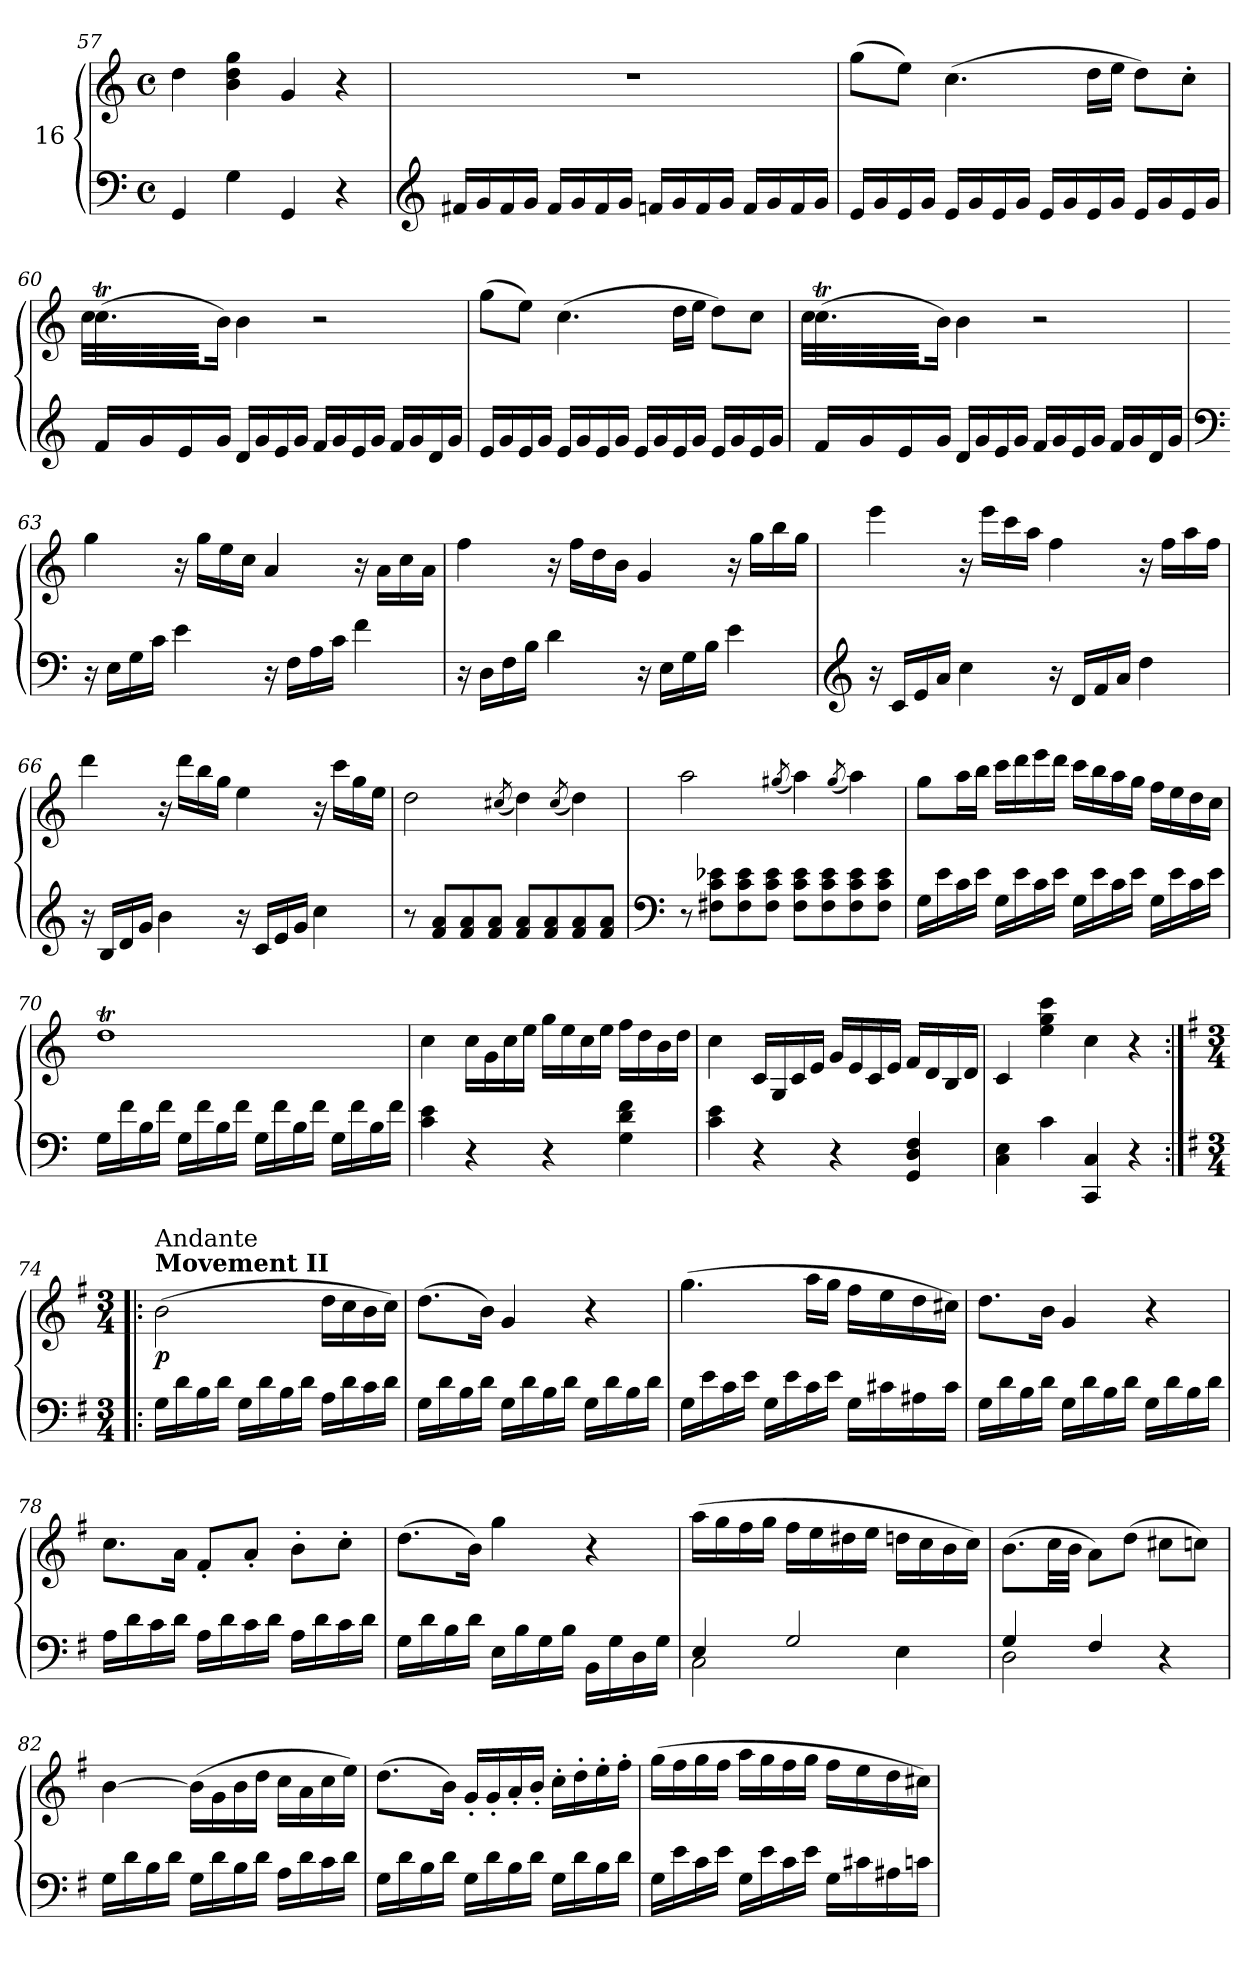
**kern	**kern	**dynam
*part1	*part1	*part1
*staff2	*staff1	*staff1/2
*I"16	*	*
!!LO:LB:g=z
*clefF4	*clefG2	*
*k[]	*k[]	*
*M4/4	*M4/4	*
*met(c)	*met(c)	*
=57	=57	=57
4GG/	4dd\	.
4G\	4b\ 4dd\ 4gg\	.
4GG/	4g/	.
4r	4r	.
=58	=58	=58
*clefG2	*	*
16f#X/LL	1r	.
16g/	.	.
16f#/	.	.
16g/JJ	.	.
16f#/LL	.	.
16g/	.	.
16f#/	.	.
16g/JJ	.	.
16fn/LL	.	.
16g/	.	.
16f/	.	.
16g/JJ	.	.
16f/LL	.	.
16g/	.	.
16f/	.	.
16g/JJ	.	.
=59	=59	=59
16e/LL	(>8gg\L	.
16g/	.	.
16e/	8ee\J)	.
16g/JJ	.	.
16e/LL	(>4.cc\	.
16g/	.	.
16e/	.	.
16g/JJ	.	.
16e/LL	.	.
16g/	.	.
16e/	16dd\LL	.
16g/JJ	16ee\JJ	.
16e/LL	8dd\L)	.
16g/	.	.
16e/	8cc'\J	.
16g/JJ	.	.
!!LO:LB:g=z
=60	=60	=60
*	*^	*
16f/LL	(<8.ccT\L	32cc\LLL	.
.	.	32b\yy	.
16g/	.	32cc\yy	.
.	.	32b\yy	.
16e/	.	32cc\yy	.
.	.	32b\JJJyy	.
16g/JJ	16b\Jk)	2ryy	.
16d/LL	4b\	.	.
16g/	.	.	.
16e/	.	.	.
16g/JJ	.	.	.
16f/LL	2r	.	.
16g/	.	.	.
16e/	.	.	.
16g/JJ	.	4ryy	.
16f/LL	.	.	.
16g/	.	.	.
16d/	.	.	.
16g/JJ	.	16ryy	.
*	*v	*v	*
=61	=61	=61
16e/LL	(>8gg\L	.
16g/	.	.
16e/	8ee\J)	.
16g/JJ	.	.
16e/LL	(>4.cc\	.
16g/	.	.
16e/	.	.
16g/JJ	.	.
16e/LL	.	.
16g/	.	.
16e/	16dd\LL	.
16g/JJ	16ee\JJ	.
16e/LL	8dd\L)	.
16g/	.	.
16e/	8cc\J	.
16g/JJ	.	.
=62	=62	=62
*	*^	*
16f/LL	(<8.ccT\L	32cc\LLL	.
.	.	32b\yy	.
16g/	.	32cc\yy	.
.	.	32b\yy	.
16e/	.	32cc\yy	.
.	.	32b\JJJyy	.
16g/JJ	16b\Jk)	2ryy	.
16d/LL	4b\	.	.
16g/	.	.	.
16e/	.	.	.
16g/JJ	.	.	.
16f/LL	2r	.	.
16g/	.	.	.
16e/	.	.	.
16g/JJ	.	4ryy	.
16f/LL	.	.	.
16g/	.	.	.
16d/	.	.	.
16g/JJ	.	16ryy	.
*	*v	*v	*
!!LO:LB:g=z
=63	=63	=63
*clefF4	*	*
16r	4gg\	.
16E\LL	.	.
16G\	.	.
16c\JJ	.	.
4e\	16r	.
.	16gg\LL	.
.	16ee\	.
.	16cc\JJ	.
16r	4a/	.
16F\LL	.	.
16A\	.	.
16c\JJ	.	.
4f\	16r	.
.	16a\LL	.
.	16cc\	.
.	16a\JJ	.
=64	=64	=64
16r	4ff\	.
16D\LL	.	.
16F\	.	.
16B\JJ	.	.
4d\	16r	.
.	16ff\LL	.
.	16dd\	.
.	16b\JJ	.
16r	4g/	.
16E\LL	.	.
16G\	.	.
16B\JJ	.	.
4e\	16r	.
.	16gg\LL	.
.	16bb\	.
.	16gg\JJ	.
=65	=65	=65
*clefG2	*	*
16r	4eee\	.
16c/LL	.	.
16e/	.	.
16a/JJ	.	.
4cc\	16r	.
.	16eee\LL	.
.	16ccc\	.
.	16aa\JJ	.
16r	4ff\	.
16d/LL	.	.
16f/	.	.
16a/JJ	.	.
4dd\	16r	.
.	16ff\LL	.
.	16aa\	.
.	16ff\JJ	.
!!LO:LB:g=z
=66	=66	=66
16r	4ddd\	.
16B/LL	.	.
16d/	.	.
16g/JJ	.	.
4b\	16r	.
.	16ddd\LL	.
.	16bb\	.
.	16gg\JJ	.
16r	4ee\	.
16c/LL	.	.
16e/	.	.
16g/JJ	.	.
4cc\	16r	.
.	16ccc\LL	.
.	16gg\	.
.	16ee\JJ	.
=67	=67	=67
8r	2dd\	.
8f/ 8a/L	.	.
8f/ 8a/	.	.
8f/ 8a/J	.	.
.	(<8qcc#X/	.
8f/ 8a/L	4dd\)	.
8f/ 8a/	.	.
.	(<8qcc#/	.
8f/ 8a/	4dd\)	.
8f/ 8a/J	.	.
=68	=68	=68
*clefF4	*	*
8r	2aa\	.
8F#X\ 8c\ 8e-X\L	.	.
8F#\ 8c\ 8e-\	.	.
8F#\ 8c\ 8e-\J	.	.
.	(<8qgg#X/	.
8F#\ 8c\ 8e-\L	4aa\)	.
8F#\ 8c\ 8e-\	.	.
.	(<8qgg#/	.
8F#\ 8c\ 8e-\	4aa\)	.
8F#\ 8c\ 8e-\J	.	.
!!LO:LB:g=z
=69	=69	=69
16G\LL	8gg\L	.
16e\	.	.
16c\	16aa\L	.
16e\JJ	16bb\JJ	.
16G\LL	16ccc\LL	.
16e\	16ddd\	.
16c\	16eee\	.
16e\JJ	16ddd\JJ	.
16G\LL	16ccc\LL	.
16e\	16bb\	.
16c\	16aa\	.
16e\JJ	16gg\JJ	.
16G\LL	16ff\LL	.
16e\	16ee\	.
16c\	16dd\	.
16e\JJ	16cc\JJ	.
=70	=70	=70
*	*^	*
16G\LL	1ddT	16dd\LLyy	.
16f\	.	16ee\yy	.
16B\	.	16dd\yy	.
16f\JJ	.	16ee\JJyy	.
16G\LL	.	16dd\LLyy	.
16f\	.	16ee\yy	.
16B\	.	16dd\yy	.
16f\JJ	.	16ee\JJyy	.
16G\LL	.	16dd\LLyy	.
16f\	.	16ee\yy	.
16B\	.	16dd\yy	.
16f\JJ	.	16ee\JJyy	.
16G\LL	.	16dd\LLyy	.
16f\	.	16eeTTT\yy	.
16B\	.	16dd\yy	.
16f\JJ	.	16ee\JJyy	.
*	*v	*v	*
!!LO:PB:g=z
=71	=71	=71
4c\ 4e\	4cc\	.
4r	16cc\LL	.
.	16g\	.
.	16cc\	.
.	16ee\JJ	.
4r	16gg\LL	.
.	16ee\	.
.	16cc\	.
.	16ee\JJ	.
4G\ 4d\ 4f\	16ff\LL	.
.	16dd\	.
.	16b\	.
.	16dd\JJ	.
=72	=72	=72
4c\ 4e\	4cc\	.
4r	16c/LL	.
.	16G/	.
.	16c/	.
.	16e/JJ	.
4r	16g/LL	.
.	16e/	.
.	16c/	.
.	16e/JJ	.
4GG/ 4D/ 4F/	16f/LL	.
.	16d/	.
.	16B/	.
.	16d/JJ	.
=73	=73	=73
4C\ 4E\	4c/	.
4c\	4ee\ 4gg\ 4ccc\	.
4CC/ 4C/	4cc\	.
4r	4r	.
!!LO:LB:g=z
=74:|!|:	=74:|!|:	=74:|!|:
*k[f#]	*k[f#]	*
*M3/4	*M3/4	*
!	!LO:TX:a:B:t=Movement II	!
!	!LO:TX:a:t=Andante	!
!	!	!LO:DY:b
16G\LL	(>2b\	p
16d\	.	.
16B\	.	.
16d\JJ	.	.
16G\LL	.	.
16d\	.	.
16B\	.	.
16d\JJ	.	.
16A\LL	16dd\LL	.
16d\	16cc\	.
16c\	16b\	.
16d\JJ	16cc\JJ)	.
=75	=75	=75
16G\LL	(>8.dd\L	.
16d\	.	.
16B\	.	.
16d\JJ	16b\Jk)	.
16G\LL	4g/	.
16d\	.	.
16B\	.	.
16d\JJ	.	.
16G\LL	4r	.
16d\	.	.
16B\	.	.
16d\JJ	.	.
=76	=76	=76
16G\LL	(>4.gg\	.
16e\	.	.
16c\	.	.
16e\JJ	.	.
16G\LL	.	.
16e\	.	.
16c\	16aa\LL	.
16e\JJ	16gg\JJ	.
16G\LL	16ff#\LL	.
16c#X\	16ee\	.
16A#X\	16dd\	.
16c#\JJ	16cc#X\JJ)	.
!!LO:LB:g=z
=77	=77	=77
16G\LL	8.dd\L	.
16d\	.	.
16B\	.	.
16d\JJ	16b\Jk	.
16G\LL	4g/	.
16d\	.	.
16B\	.	.
16d\JJ	.	.
16G\LL	4r	.
16d\	.	.
16B\	.	.
16d\JJ	.	.
!!LO:LB:g=z
=78	=78	=78
16A\LL	8.cc\L	.
16d\	.	.
16c\	.	.
16d\JJ	16a\Jk	.
16A\LL	8f#'/L	.
16d\	.	.
16c\	8a'/J	.
16d\JJ	.	.
16A\LL	8b'\L	.
16d\	.	.
16c\	8cc'\J	.
16d\JJ	.	.
=79	=79	=79
16G<\LL	(>8.dd\L	.
16d\	.	.
16B<\	.	.
16d\JJ	16b\Jk)	.
16E\LL	4gg\	.
16B<\	.	.
16G<\	.	.
16B\JJ	.	.
16BB\LL	4r	.
16G<\	.	.
16D<\	.	.
16G\JJ	.	.
=80	=80	=80
*^	*	*
4E/	2C<\	(>16aa\LL	.
.	.	16gg\	.
.	.	16ff#\	.
.	.	16gg\JJ	.
2G/	.	16ff#\LL	.
.	.	16ee\	.
.	.	16dd#X\	.
.	.	16ee\JJ	.
.	4E\	16ddn\LL	.
.	.	16cc\	.
.	.	16b\	.
.	.	16cc\JJ)	.
=81	=81	=81	=81
4G/	2D\	(>8.b\L	.
.	.	32cc\LL	.
.	.	32b\JJJ	.
4F#/	.	8a\L)	.
.	.	(>8dd\J	.
4r	4ryy	8cc#X\L	.
.	.	8ccn\J)	.
*v	*v	*	*
!!LO:LB:g=z
=82	=82	=82
16G\LL	[4b\	.
16d\	.	.
16B\	.	.
16d\JJ	.	.
16G\LL	(>16b\LL]	.
16d\	16g\	.
16B\	16b\	.
16d\JJ	16dd\JJ	.
16A\LL	16cc\LL	.
16d\	16a\	.
16c\	16cc\	.
16d\JJ	16ee\JJ)	.
=83	=83	=83
16G\LL	(>8.dd\L	.
16d\	.	.
16B\	.	.
16d\JJ	16b\Jk)	.
16G\LL	16g'/LL	.
16d\	16g'/	.
16B\	16a'/	.
16d\JJ	16b'/JJ	.
16G\LL	16cc'\LL	.
16d\	16dd'\	.
16B\	16ee'\	.
16d\JJ	16ff#'\JJ	.
=84	=84	=84
16G\LL	(>16gg\LL	.
16e\	16ff#\	.
16c\	16gg\	.
16e\JJ	16ff#\JJ	.
16G\LL	16aa\LL	.
16e\	16gg\	.
16c\	16ff#\	.
16e\JJ	16gg\JJ	.
16G\LL	16ff#\LL	.
16c#X\	16ee\	.
16A#X\	16dd\	.
16cn\JJ	16cc#X\JJ)	.
=	=	=
*-	*-	*-
